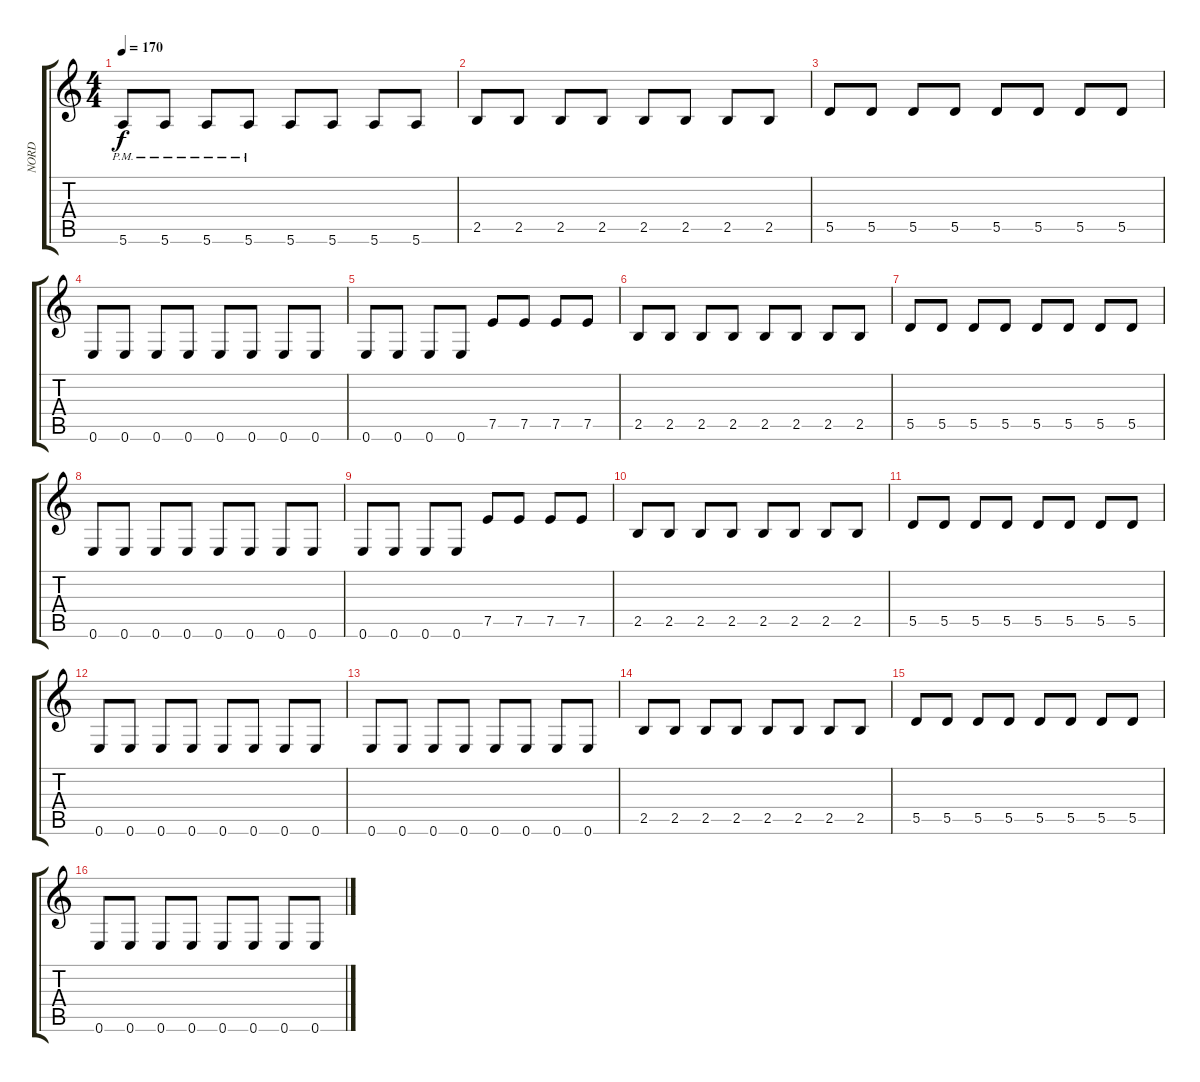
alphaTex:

\track ("NORD" "NORD") {instrument electricbassfinger}
\staff {score tabs}
\tuning (E4 B3 G3 D3 A2 E2) {hide}
\ts (4 4)
\tempo 170
\clef g2
\ks c
5.6{pm}.8{dy f} 5.6{pm}.8 5.6{pm}.8 5.6{pm}.8 5.6.8 5.6.8 5.6.8 5.6.8 |
2.5.8 2.5.8 2.5.8 2.5.8 2.5.8 2.5.8 2.5.8 2.5.8 |
5.5.8 5.5.8 5.5.8 5.5.8 5.5.8 5.5.8 5.5.8 5.5.8 |
0.6.8 0.6.8 0.6.8 0.6.8 0.6.8 0.6.8 0.6.8 0.6.8 |
0.6.8 0.6.8 0.6.8 0.6.8 7.5.8 7.5.8 7.5.8 7.5.8 |
2.5.8 2.5.8 2.5.8 2.5.8 2.5.8 2.5.8 2.5.8 2.5.8 |
5.5.8 5.5.8 5.5.8 5.5.8 5.5.8 5.5.8 5.5.8 5.5.8 |
0.6.8 0.6.8 0.6.8 0.6.8 0.6.8 0.6.8 0.6.8 0.6.8 |
0.6.8 0.6.8 0.6.8 0.6.8 7.5.8 7.5.8 7.5.8 7.5.8 |
2.5.8 2.5.8 2.5.8 2.5.8 2.5.8 2.5.8 2.5.8 2.5.8 |
5.5.8 5.5.8 5.5.8 5.5.8 5.5.8 5.5.8 5.5.8 5.5.8 |
0.6.8 0.6.8 0.6.8 0.6.8 0.6.8 0.6.8 0.6.8 0.6.8 |
0.6.8 0.6.8 0.6.8 0.6.8 0.6.8 0.6.8 0.6.8 0.6.8 |
2.5.8 2.5.8 2.5.8 2.5.8 2.5.8 2.5.8 2.5.8 2.5.8 |
5.5.8 5.5.8 5.5.8 5.5.8 5.5.8 5.5.8 5.5.8 5.5.8 |
0.6.8 0.6.8 0.6.8 0.6.8 0.6.8 0.6.8 0.6.8 0.6{sl}.8
